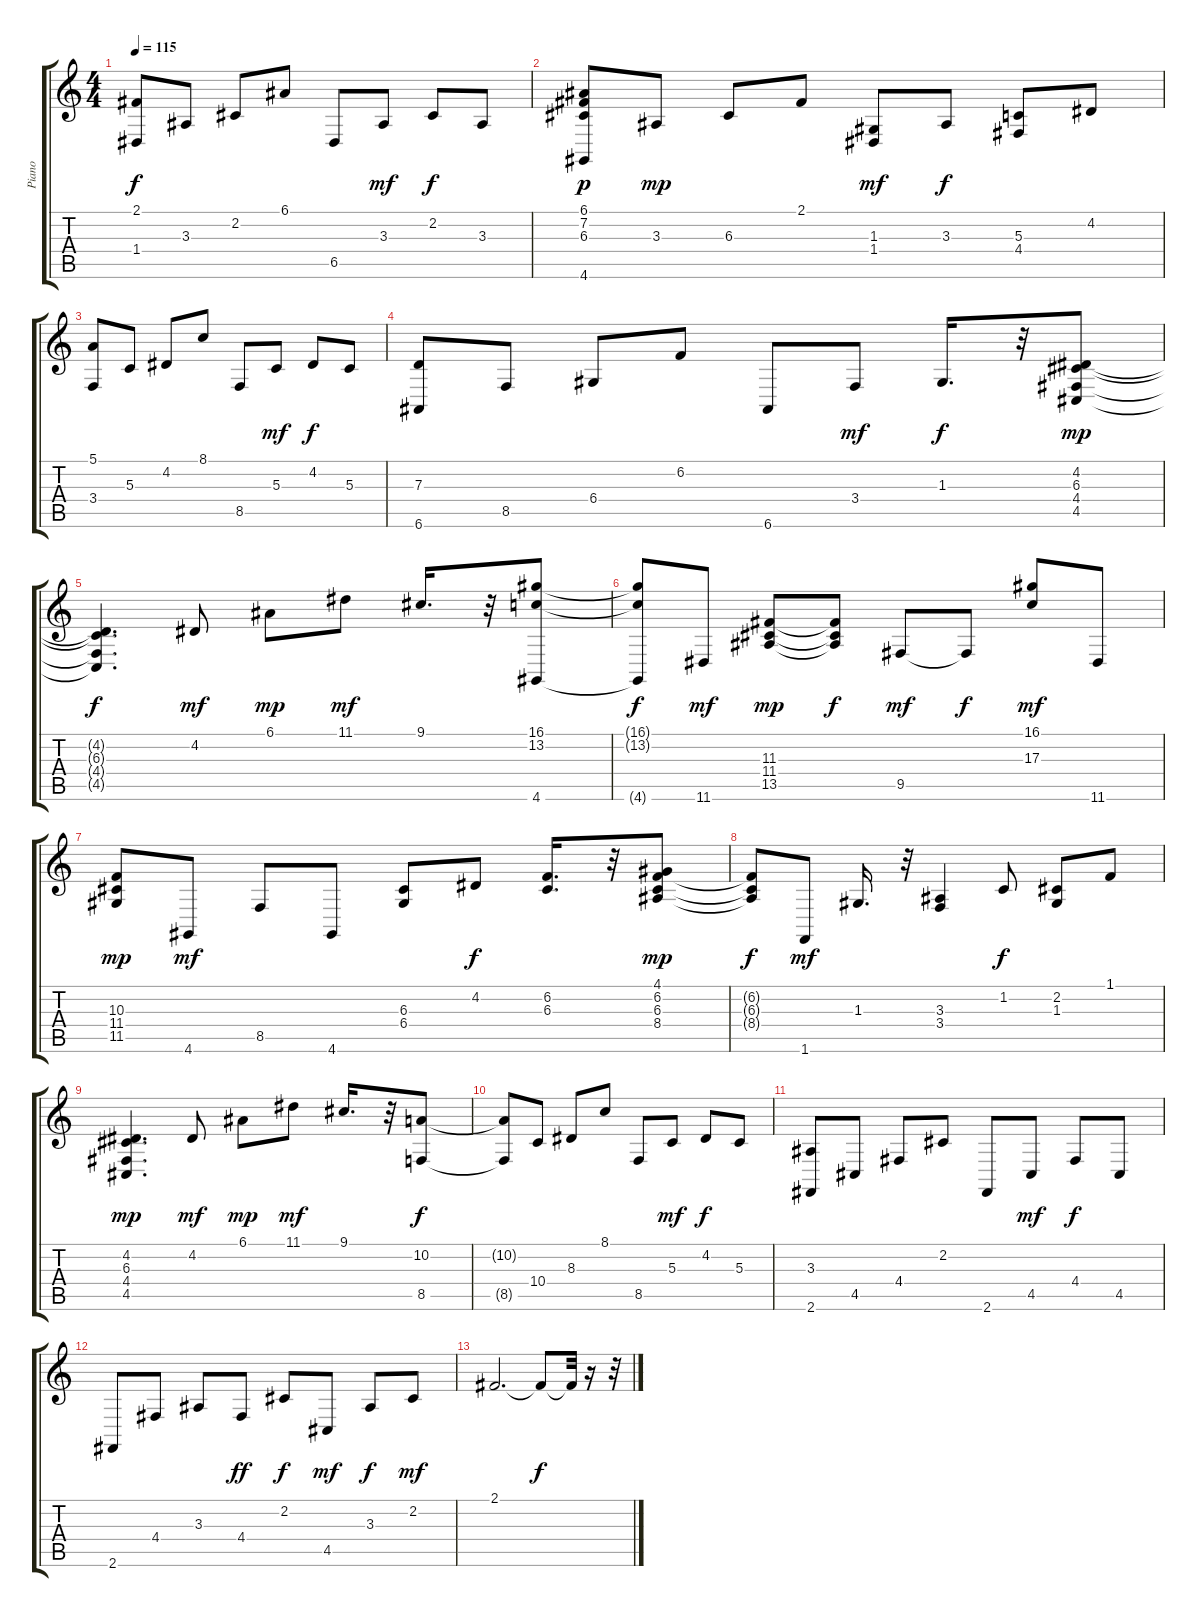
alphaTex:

\track ("Piano" "Piano") {instrument acousticgrandpiano}
\staff {score tabs}
\tuning (E4 B3 G3 D3 A2 E2) {hide}
\ts (4 4)
\tempo 115
\clef g2
\ks c
(2.1 1.4).8{dy f} 3.3.8 2.2.8 6.1.8 6.5.8 3.3.8{dy mf} 2.2.8{dy f} 3.3.8 |
(6.1 7.2 6.3 4.6).8{dy p} 3.3.8{dy mp} 6.3.8 2.1.8 (1.3 1.4).8{dy mf} 3.3.8{dy f} (5.3 4.4).8 4.2.8 |
(5.1 3.4).8 5.3.8 4.2.8 8.1.8 8.5.8 5.3.8{dy mf} 4.2.8{dy f} 5.3.8 |
(7.3 6.6).8 8.5.8 6.4.8 6.2.8 6.6.8 3.4.8{dy mf} 1.3.16{d dy f} r.32 (4.2 6.3 4.4 4.5).8{dy mp} |
(4.2{t} 6.3{t} 4.4{t} 4.5{t}).4{d dy f} 4.2.8{dy mf} 6.1.8{dy mp} 11.1.8{dy mf} 9.1.16{d} r.32 (16.1 13.2 4.6).8 |
(16.1{t} 13.2{t} 4.6{t}).8{dy f} 11.6.8{dy mf} (11.3 11.4 13.5).8{dy mp} (11.3{t} 11.4{t} 13.5{t}).8{dy f} 9.5.8{dy mf} 9.5{t}.8{dy f} (16.1 17.3).8{dy mf} 11.6.8 |
(10.3 11.4 11.5).8{dy mp} 4.6.8{dy mf} 8.5.8 4.6.8 (6.3 6.4).8 4.2.8{dy f} (6.2 6.3).16{d} r.32 (4.1 6.2 6.3 8.4).8{dy mp} |
(6.2{t} 6.3{t} 8.4{t}).8{dy f} 1.6.8{dy mf} 1.3.16{d} r.32 (3.3 3.4).4 1.2.8{dy f} (2.2 1.3).8 1.1.8 |
(4.2 6.3 4.4 4.5).4{d dy mp} 4.2.8{dy mf} 6.1.8{dy mp} 11.1.8{dy mf} 9.1.16{d} r.32 (10.2 8.5).8{dy f} |
(10.2{t} 8.5{t}).8 10.4.8 8.3.8 8.1.8 8.5.8 5.3.8{dy mf} 4.2.8{dy f} 5.3.8 |
(3.3 2.6).8 4.5.8 4.4.8 2.2.8 2.6.8 4.5.8{dy mf} 4.4.8{dy f} 4.5.8 |
2.6.8 4.4.8 3.3.8 4.4.8{dy ff} 2.2.8{dy f} 4.5.8{dy mf} 3.3.8{dy f} 2.2.8{dy mf} |
2.1.2{d} 2.1{t}.8{dy f} 2.1{t}.32 r.16 r.32
